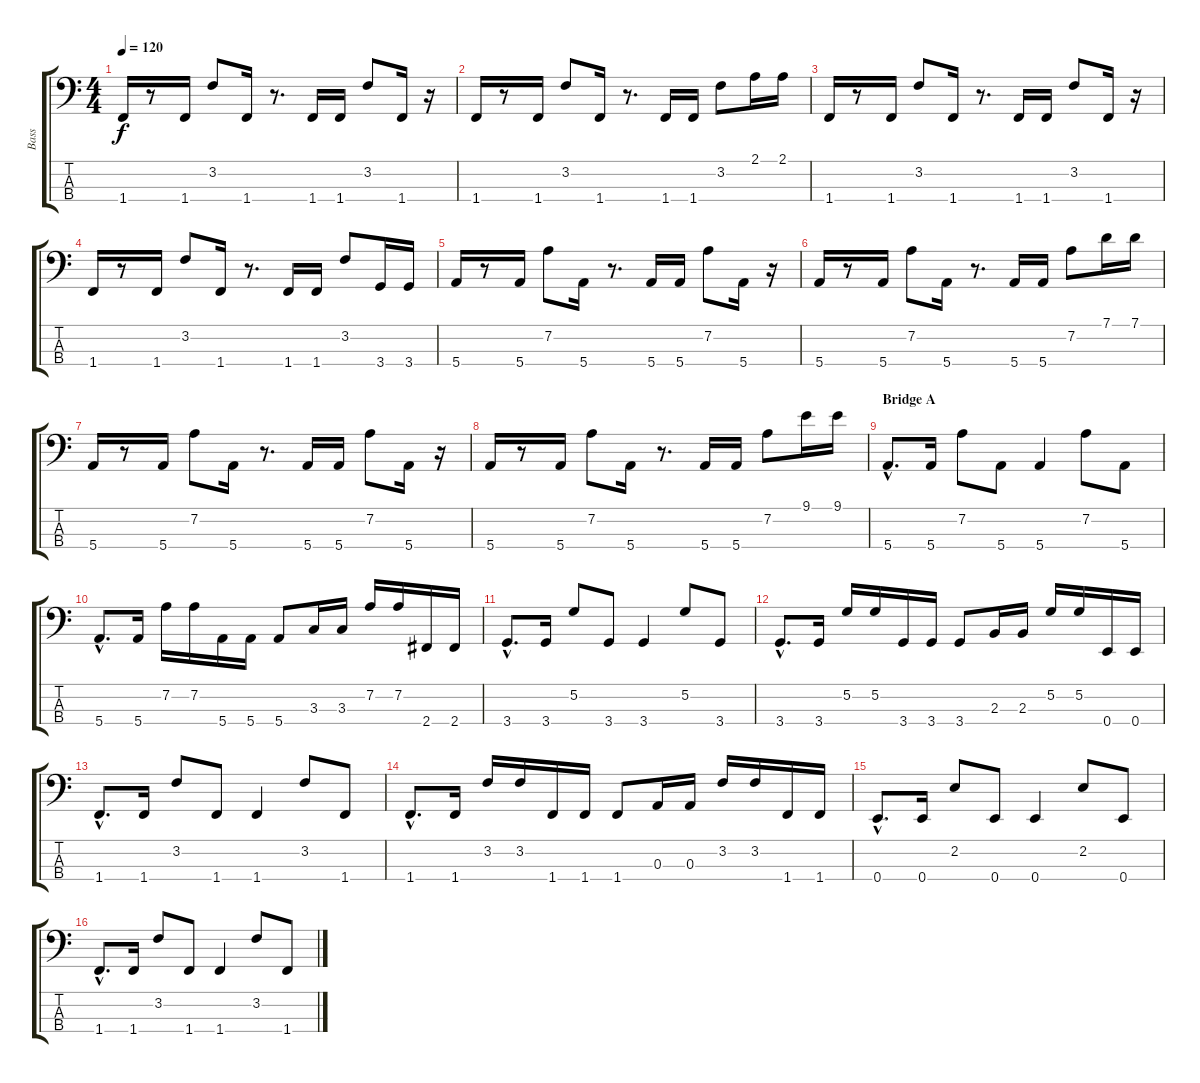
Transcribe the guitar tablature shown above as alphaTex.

\track ("Bass" "Bass") {instrument electricbassfinger}
\staff {score tabs}
\tuning (G2 D2 A1 E1) {hide}
\ts (4 4)
\tempo 120
\clef f4
\ks c
1.4.16{dy f} r.8 1.4.16 3.2.8 1.4.16 r.8{d} 1.4.16 1.4.16 3.2.8 1.4.16 r.16 |
1.4.16 r.8 1.4.16 3.2.8 1.4.16 r.8{d} 1.4.16 1.4.16 3.2.8 2.1.16 2.1.16 |
1.4.16 r.8 1.4.16 3.2.8 1.4.16 r.8{d} 1.4.16 1.4.16 3.2.8 1.4.16 r.16 |
1.4.16 r.8 1.4.16 3.2.8 1.4.16 r.8{d} 1.4.16 1.4.16 3.2.8 3.4.16 3.4.16 |
5.4.16 r.8 5.4.16 7.2.8 5.4.16 r.8{d} 5.4.16 5.4.16 7.2.8 5.4.16 r.16 |
5.4.16 r.8 5.4.16 7.2.8 5.4.16 r.8{d} 5.4.16 5.4.16 7.2.8 7.1.16 7.1.16 |
5.4.16 r.8 5.4.16 7.2.8 5.4.16 r.8{d} 5.4.16 5.4.16 7.2.8 5.4.16 r.16 |
5.4.16 r.8 5.4.16 7.2.8 5.4.16 r.8{d} 5.4.16 5.4.16 7.2.8 9.1.16 9.1.16 |
\section ("" "Bridge A")
5.4{hac}.8{d} 5.4.16 7.2.8 5.4.8 5.4.4 7.2.8 5.4.8 |
5.4{hac}.8{d} 5.4.16 7.2.16 7.2.16 5.4.16 5.4.16 5.4.8 3.3.16 3.3.16 7.2.16 7.2.16 2.4.16 2.4.16 |
3.4{hac}.8{d} 3.4.16 5.2.8 3.4.8 3.4.4 5.2.8 3.4.8 |
3.4{hac}.8{d} 3.4.16 5.2.16 5.2.16 3.4.16 3.4.16 3.4.8 2.3.16 2.3.16 5.2.16 5.2.16 0.4.16 0.4.16 |
1.4{hac}.8{d} 1.4.16 3.2.8 1.4.8 1.4.4 3.2.8 1.4.8 |
1.4{hac}.8{d} 1.4.16 3.2.16 3.2.16 1.4.16 1.4.16 1.4.8 0.3.16 0.3.16 3.2.16 3.2.16 1.4.16 1.4.16 |
0.4{hac}.8{d} 0.4.16 2.2.8 0.4.8 0.4.4 2.2.8 0.4.8 |
1.4{hac}.8{d} 1.4.16 3.2.8 1.4.8 1.4.4 3.2.8 1.4.8
